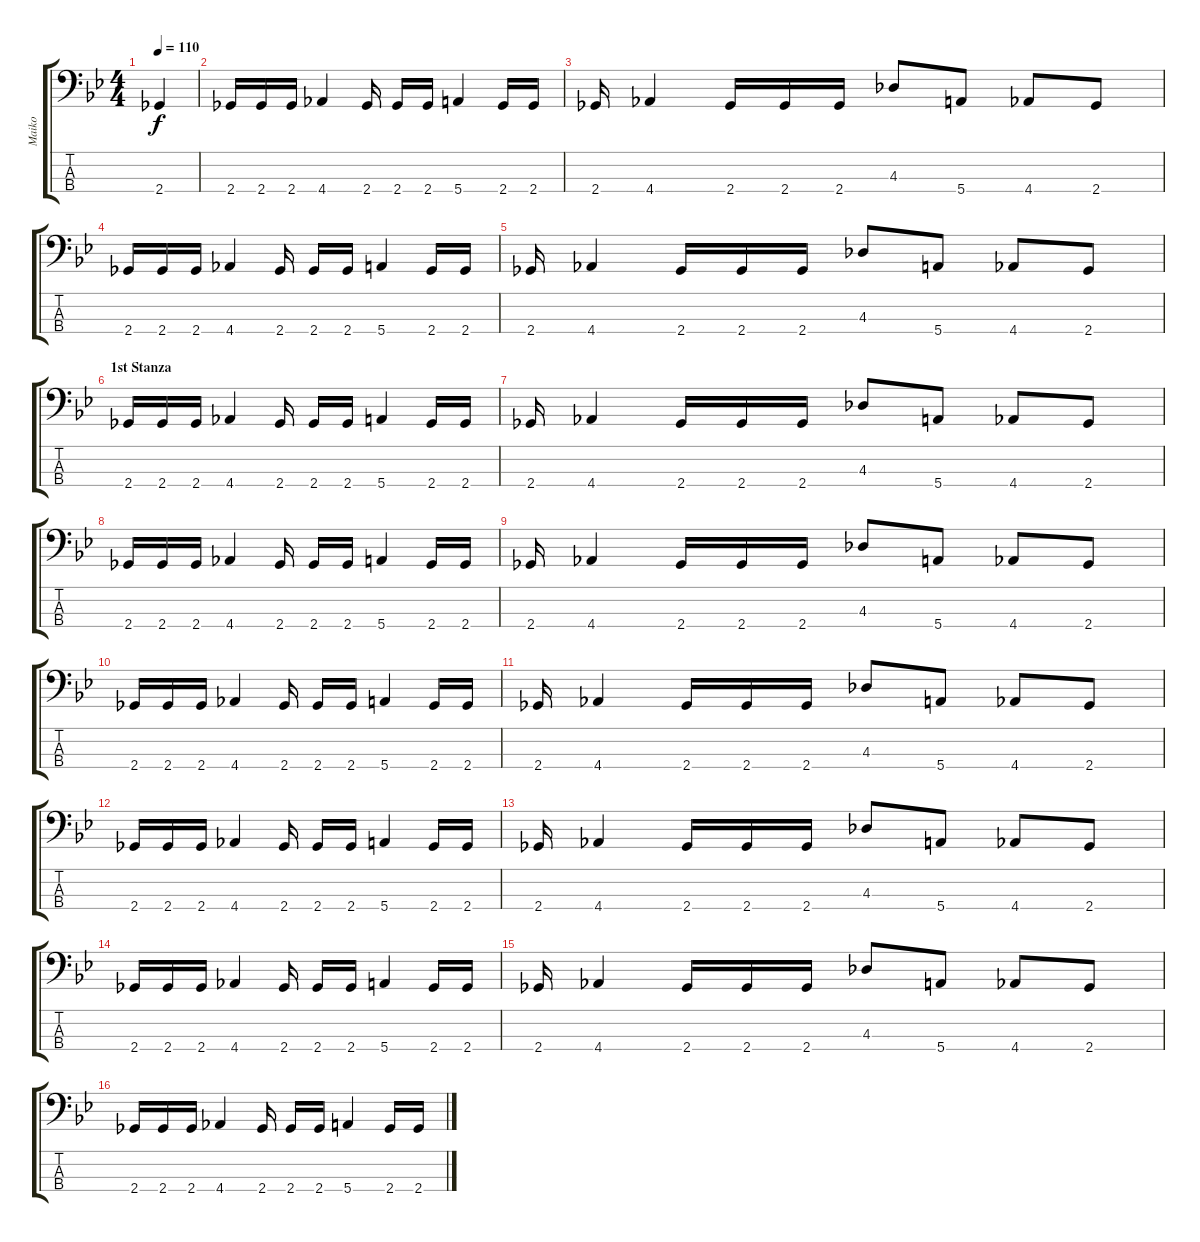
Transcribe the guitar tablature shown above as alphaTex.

\track ("Maiko" "Maiko") {instrument electricbasspick}
\staff {score tabs}
\tuning (G2 D2 A1 E1) {hide}
\ts (4 4)
\tempo 110
\clef f4
\ks bb
2.4{t}.4{dy f} |
2.4.16 2.4.16 2.4.16 4.4.4 2.4.16 2.4.16 2.4.16 5.4.4 2.4.16 2.4.16 |
2.4.16 4.4.4 2.4.16 2.4.16 2.4.16 4.3.8 5.4.8 4.4.8 2.4.8 |
2.4.16 2.4.16 2.4.16 4.4.4 2.4.16 2.4.16 2.4.16 5.4.4 2.4.16 2.4.16 |
2.4.16 4.4.4 2.4.16 2.4.16 2.4.16 4.3.8 5.4.8 4.4.8 2.4.8 |
\section ("" "1st Stanza")
2.4.16 2.4.16 2.4.16 4.4.4 2.4.16 2.4.16 2.4.16 5.4.4 2.4.16 2.4.16 |
2.4.16 4.4.4 2.4.16 2.4.16 2.4.16 4.3.8 5.4.8 4.4.8 2.4.8 |
2.4.16 2.4.16 2.4.16 4.4.4 2.4.16 2.4.16 2.4.16 5.4.4 2.4.16 2.4.16 |
2.4.16 4.4.4 2.4.16 2.4.16 2.4.16 4.3.8 5.4.8 4.4.8 2.4.8 |
2.4.16 2.4.16 2.4.16 4.4.4 2.4.16 2.4.16 2.4.16 5.4.4 2.4.16 2.4.16 |
2.4.16 4.4.4 2.4.16 2.4.16 2.4.16 4.3.8 5.4.8 4.4.8 2.4.8 |
2.4.16 2.4.16 2.4.16 4.4.4 2.4.16 2.4.16 2.4.16 5.4.4 2.4.16 2.4.16 |
2.4.16 4.4.4 2.4.16 2.4.16 2.4.16 4.3.8 5.4.8 4.4.8 2.4.8 |
2.4.16 2.4.16 2.4.16 4.4.4 2.4.16 2.4.16 2.4.16 5.4.4 2.4.16 2.4.16 |
2.4.16 4.4.4 2.4.16 2.4.16 2.4.16 4.3.8 5.4.8 4.4.8 2.4.8 |
2.4.16 2.4.16 2.4.16 4.4.4 2.4.16 2.4.16 2.4.16 5.4.4 2.4.16 2.4.16
